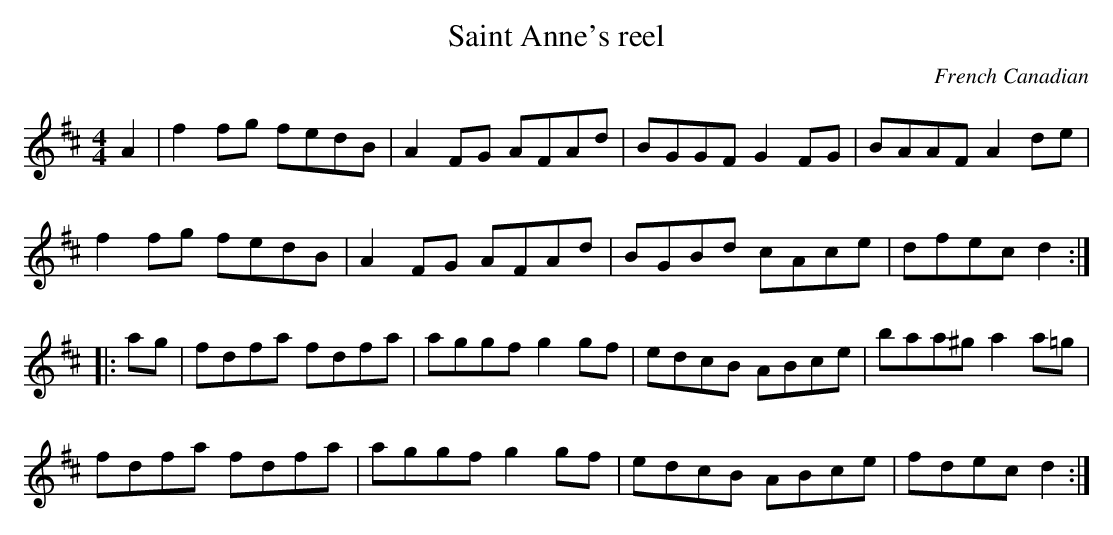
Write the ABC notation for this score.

X:1
T:Saint Anne's reel
O:French Canadian
M:4/4
K:D
A2| f2fg fedB| A2FG AFAd| BGGF G2FG| BAAF A2de|
f2fg fedB| A2FG AFAd| BGBd cAce| dfec d2 ::
ag| fdfa fdfa| aggf g2gf| edcB ABce| baa^g a2 a=g|
fdfa fdfa| aggf g2gf| edcB ABce| fdec d2 :|
